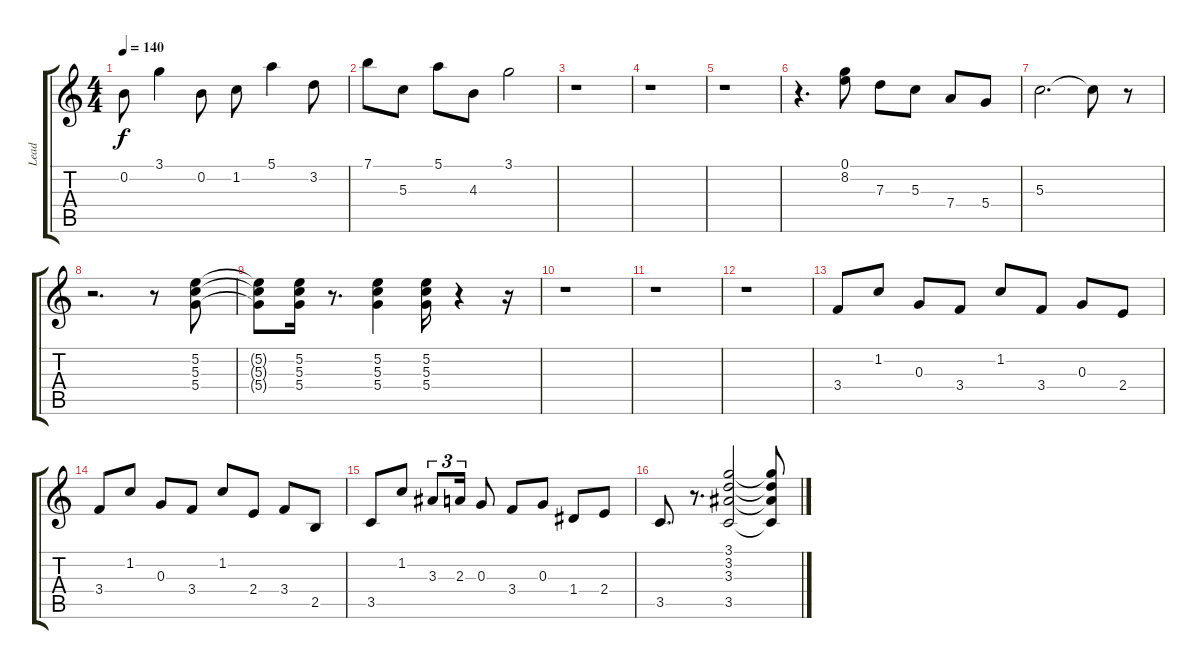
\track ("Lead" "Lead") {instrument distortionguitar}
\staff {score tabs}
\tuning (E4 B3 G3 D3 A2 E2) {hide}
\ts (4 4)
\tempo 140
\clef g2
\ks c
0.2.8{dy f} 3.1.4 0.2.8 1.2.8 5.1.4 3.2.8 |
7.1.8 5.3.8 5.1.8 4.3.8 3.1.2 |
r.1 |
r.1 |
r.1 |
r.4{d} (0.1 8.2).8 7.3.8 5.3.8 7.4.8 5.4.8 |
5.3.2{d} 5.3{t}.8 r.8 |
r.2{d} r.8 (5.2 5.3 5.4).8 |
(5.2{t} 5.3{t} 5.4{t}).8 (5.2 5.3 5.4).16 r.8{d} (5.2 5.3 5.4).4 (5.2 5.3 5.4).16 r.4 r.16 |
r.1 |
r.1 |
r.1 |
3.4.8 1.2.8 0.3.8 3.4.8 1.2.8 3.4.8 0.3.8 2.4.8 |
3.4.8 1.2.8 0.3.8 3.4.8 1.2.8 2.4.8 3.4.8 2.5.8 |
3.5.8 1.2.8 3.3.8{tu (3 2)} 2.3.16{tu (3 2)} 0.3.8 3.4.8 0.3.8 1.4.8 2.4.8 |
3.5.8{d} r.8{d} (3.1 3.2 3.3 3.5).2 (3.1{t} 3.2{t} 3.3{t} 3.5{t}).8
